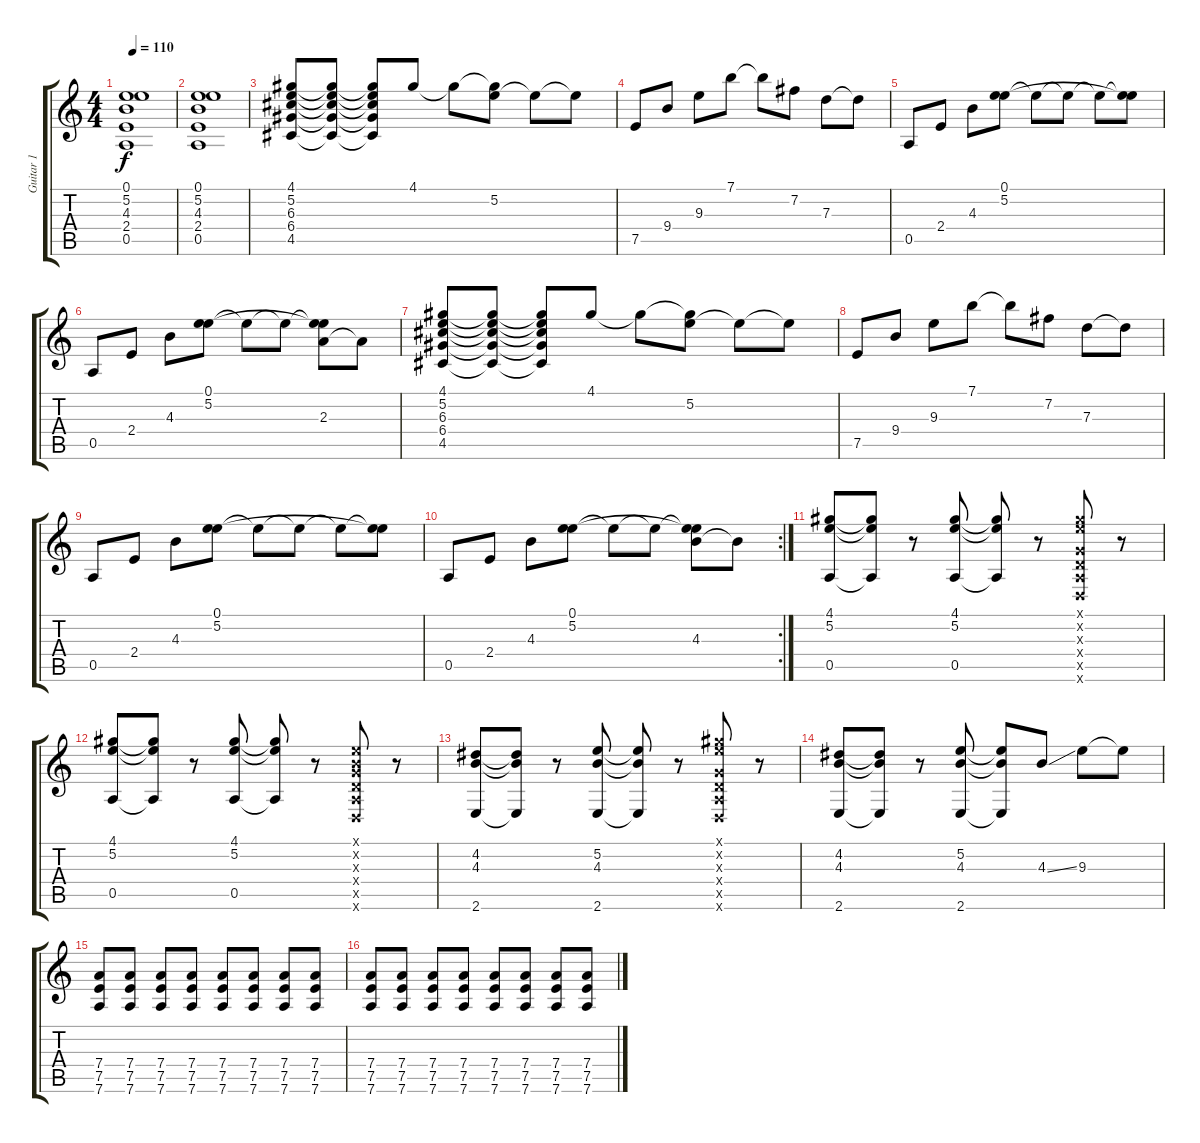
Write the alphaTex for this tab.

\track ("Guitar 1" "Guitar 1") {instrument acousticguitarsteel}
\staff {score tabs}
\tuning (E4 B3 G3 D3 A2 D2) {hide}
\ts (4 4)
\tempo 110
\clef g2
\ks c
(0.1 5.2 4.3 2.4 0.5).1{dy f} |
(0.1 5.2 4.3 2.4 0.5).1 |
(4.1 5.2 6.3 6.4 4.5).8 (4.1{t} 5.2{t} 6.3{t} 6.4{t} 4.5{t}).8 (4.1{t} 5.2{t} 6.3{t} 6.4{t} 4.5{t}).8 4.1.8 4.1{t}.8 (4.1{t} 5.2).8 5.2{t}.8 5.2{t}.8 |
7.5.8 9.4.8 9.3.8 7.1.8 7.1{t}.8 7.2.8 7.3.8 7.3{t}.8 |
0.5.8 2.4.8 4.3.8 (0.1 5.2).8 0.1{t}.8 0.1{t}.8 0.1{t}.8 (0.1{t} 5.2{t}).8 |
0.5.8 2.4.8 4.3.8 (0.1 5.2).8 0.1{t}.8 0.1{t}.8 (0.1{t} 5.2{t} 2.3).8 2.3{t}.8 |
(4.1 5.2 6.3 6.4 4.5).8 (4.1{t} 5.2{t} 6.3{t} 6.4{t} 4.5{t}).8 (4.1{t} 5.2{t} 6.3{t} 6.4{t} 4.5{t}).8 4.1.8 4.1{t}.8 (4.1{t} 5.2).8 5.2{t}.8 5.2{t}.8 |
7.5.8 9.4.8 9.3.8 7.1.8 7.1{t}.8 7.2.8 7.3.8 7.3{t}.8 |
0.5.8 2.4.8 4.3.8 (0.1 5.2).8 0.1{t}.8 0.1{t}.8 0.1{t}.8 (0.1{t} 5.2{t}).8 |
\rc 2
0.5.8 2.4.8 4.3.8 (0.1 5.2).8 0.1{t}.8 0.1{t}.8 (0.1{t} 5.2{t} 4.3).8 4.3{t}.8 |
(4.1 5.2 0.5).8 (4.1{t} 5.2{t} 0.5{t}).8 r.8 (4.1 5.2 0.5).8 (4.1{t} 5.2{t} 0.5{t}).8 r.8 (4.1{x} 5.2{x} 0.3{x} 0.4{x} 0.5{x} 0.6{x}).8 r.8 |
(4.1 5.2 0.5).8 (4.1{t} 5.2{t} 0.5{t}).8 r.8 (4.1 5.2 0.5).8 (4.1{t} 5.2{t} 0.5{t}).8 r.8 (0.1{x} 0.2{x} 0.3{x} 0.4{x} 0.5{x} 0.6{x}).8 r.8 |
(4.2 4.3 2.6).8 (4.2{t} 4.3{t} 2.6{t}).8 r.8 (5.2 4.3 2.6).8 (5.2{t} 4.3{t} 2.6{t}).8 r.8 (4.1{x} 5.2{x} 0.3{x} 0.4{x} 0.5{x} 0.6{x}).8 r.8 |
(4.2 4.3 2.6).8 (4.2{t} 4.3{t} 2.6{t}).8 r.8 (5.2 4.3 2.6).8 (5.2{t} 4.3{t} 2.6{t}).8 4.3{ss}.8 9.3.8 9.3{t}.8 |
(7.4 7.5 7.6).8{instrument electricguitarmuted} (7.4 7.5 7.6).8 (7.4 7.5 7.6).8 (7.4 7.5 7.6).8 (7.4 7.5 7.6).8 (7.4 7.5 7.6).8 (7.4 7.5 7.6).8 (7.4 7.5 7.6).8 |
(7.4 7.5 7.6).8{instrument distortionguitar} (7.4 7.5 7.6).8 (7.4 7.5 7.6).8 (7.4 7.5 7.6).8 (7.4 7.5 7.6).8 (7.4 7.5 7.6).8 (7.4 7.5 7.6).8 (7.4 7.5 7.6).8
